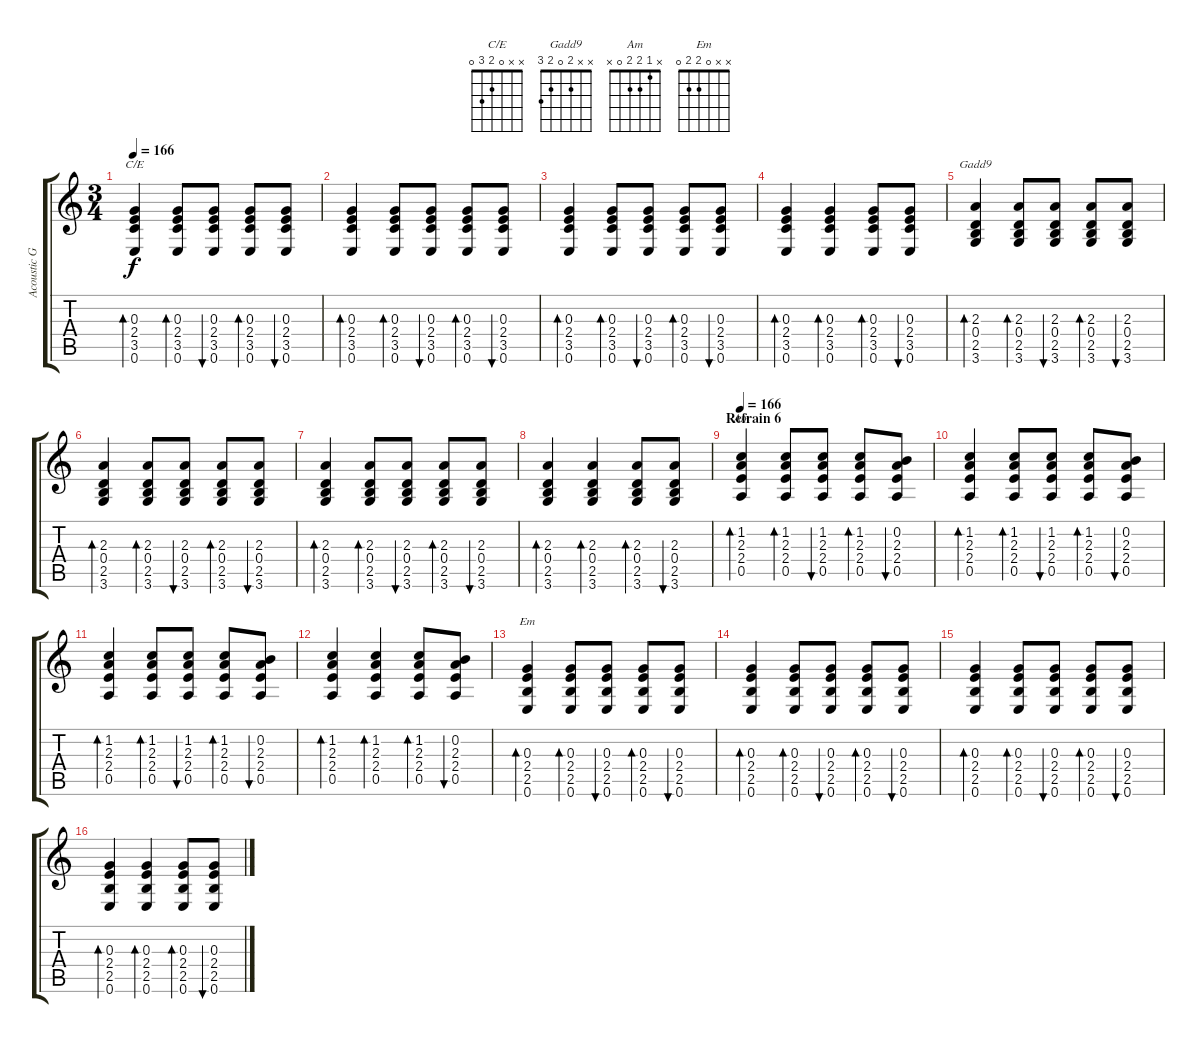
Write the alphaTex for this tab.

\track ("Acoustic Guitar" "Acoustic G") {instrument acousticguitarsteel}
\staff {score tabs}
\tuning (E4 B3 G3 D3 A2 E2) {hide}
\chord ("C/E" x x 0 2 3 0)
\chord ("Gadd9" x x 2 0 2 3)
\chord ("Am" x 1 2 2 0 x)
\chord ("Em" x x 0 2 2 0)
\ts (3 4)
\tempo 166
\clef g2
\ks c
(0.3 2.4 3.5 0.6).4{bd 30 ch "C/E" dy f} (0.3 2.4 3.5 0.6).8{bd 30} (0.3 2.4 3.5 0.6).8{bu 30} (0.3 2.4 3.5 0.6).8{bd 30} (0.3 2.4 3.5 0.6).8{bu 30} |
(0.3 2.4 3.5 0.6).4{bd 30} (0.3 2.4 3.5 0.6).8{bd 30} (0.3 2.4 3.5 0.6).8{bu 30} (0.3 2.4 3.5 0.6).8{bd 30} (0.3 2.4 3.5 0.6).8{bu 30} |
(0.3 2.4 3.5 0.6).4{bd 30} (0.3 2.4 3.5 0.6).8{bd 30} (0.3 2.4 3.5 0.6).8{bu 30} (0.3 2.4 3.5 0.6).8{bd 30} (0.3 2.4 3.5 0.6).8{bu 30} |
(0.3 2.4 3.5 0.6).4{bd 30} (0.3 2.4 3.5 0.6).4{bd 30} (0.3 2.4 3.5 0.6).8{bd 30} (0.3 2.4 3.5 0.6).8{bu 30} |
(2.3 0.4 2.5 3.6).4{bd 30 ch "Gadd9"} (2.3 0.4 2.5 3.6).8{bd 30} (2.3 0.4 2.5 3.6).8{bu 30} (2.3 0.4 2.5 3.6).8{bd 30} (2.3 0.4 2.5 3.6).8{bu 30} |
(2.3 0.4 2.5 3.6).4{bd 30} (2.3 0.4 2.5 3.6).8{bd 30} (2.3 0.4 2.5 3.6).8{bu 30} (2.3 0.4 2.5 3.6).8{bd 30} (2.3 0.4 2.5 3.6).8{bu 30} |
(2.3 0.4 2.5 3.6).4{bd 30} (2.3 0.4 2.5 3.6).8{bd 30} (2.3 0.4 2.5 3.6).8{bu 30} (2.3 0.4 2.5 3.6).8{bd 30} (2.3 0.4 2.5 3.6).8{bu 30} |
(2.3 0.4 2.5 3.6).4{bd 30} (2.3 0.4 2.5 3.6).4{bd 30} (2.3 0.4 2.5 3.6).8{bd 30} (2.3 0.4 2.5 3.6).8{bu 30} |
\section ("" "Refrain 6")
\tempo 166
(1.2 2.3 2.4 0.5).4{bd 60 ch "Am"} (1.2 2.3 2.4 0.5).8{bd 30} (1.2 2.3 2.4 0.5).8{bu 30} (1.2 2.3 2.4 0.5).8{bd 30} (0.2 2.3 2.4 0.5).8{bu 30} |
(1.2 2.3 2.4 0.5).4{bd 60} (1.2 2.3 2.4 0.5).8{bd 30} (1.2 2.3 2.4 0.5).8{bu 30} (1.2 2.3 2.4 0.5).8{bd 30} (0.2 2.3 2.4 0.5).8{bu 30} |
(1.2 2.3 2.4 0.5).4{bd 60} (1.2 2.3 2.4 0.5).8{bd 30} (1.2 2.3 2.4 0.5).8{bu 30} (1.2 2.3 2.4 0.5).8{bd 30} (0.2 2.3 2.4 0.5).8{bu 30} |
(1.2 2.3 2.4 0.5).4{bd 60} (1.2 2.3 2.4 0.5).4{bd 30} (1.2 2.3 2.4 0.5).8{bd 30} (0.2 2.3 2.4 0.5).8{bu 30} |
(0.3 2.4 2.5 0.6).4{bd 30 ch "Em"} (0.3 2.4 2.5 0.6).8{bd 30} (0.3 2.4 2.5 0.6).8{bu 30} (0.3 2.4 2.5 0.6).8{bd 30} (0.3 2.4 2.5 0.6).8{bu 30} |
(0.3 2.4 2.5 0.6).4{bd 30} (0.3 2.4 2.5 0.6).8{bd 30} (0.3 2.4 2.5 0.6).8{bu 30} (0.3 2.4 2.5 0.6).8{bd 30} (0.3 2.4 2.5 0.6).8{bu 30} |
(0.3 2.4 2.5 0.6).4{bd 30} (0.3 2.4 2.5 0.6).8{bd 30} (0.3 2.4 2.5 0.6).8{bu 30} (0.3 2.4 2.5 0.6).8{bd 30} (0.3 2.4 2.5 0.6).8{bu 30} |
(0.3 2.4 2.5 0.6).4{bd 30} (0.3 2.4 2.5 0.6).4{bd 30} (0.3 2.4 2.5 0.6).8{bd 30} (0.3 2.4 2.5 0.6).8{bu 30}
